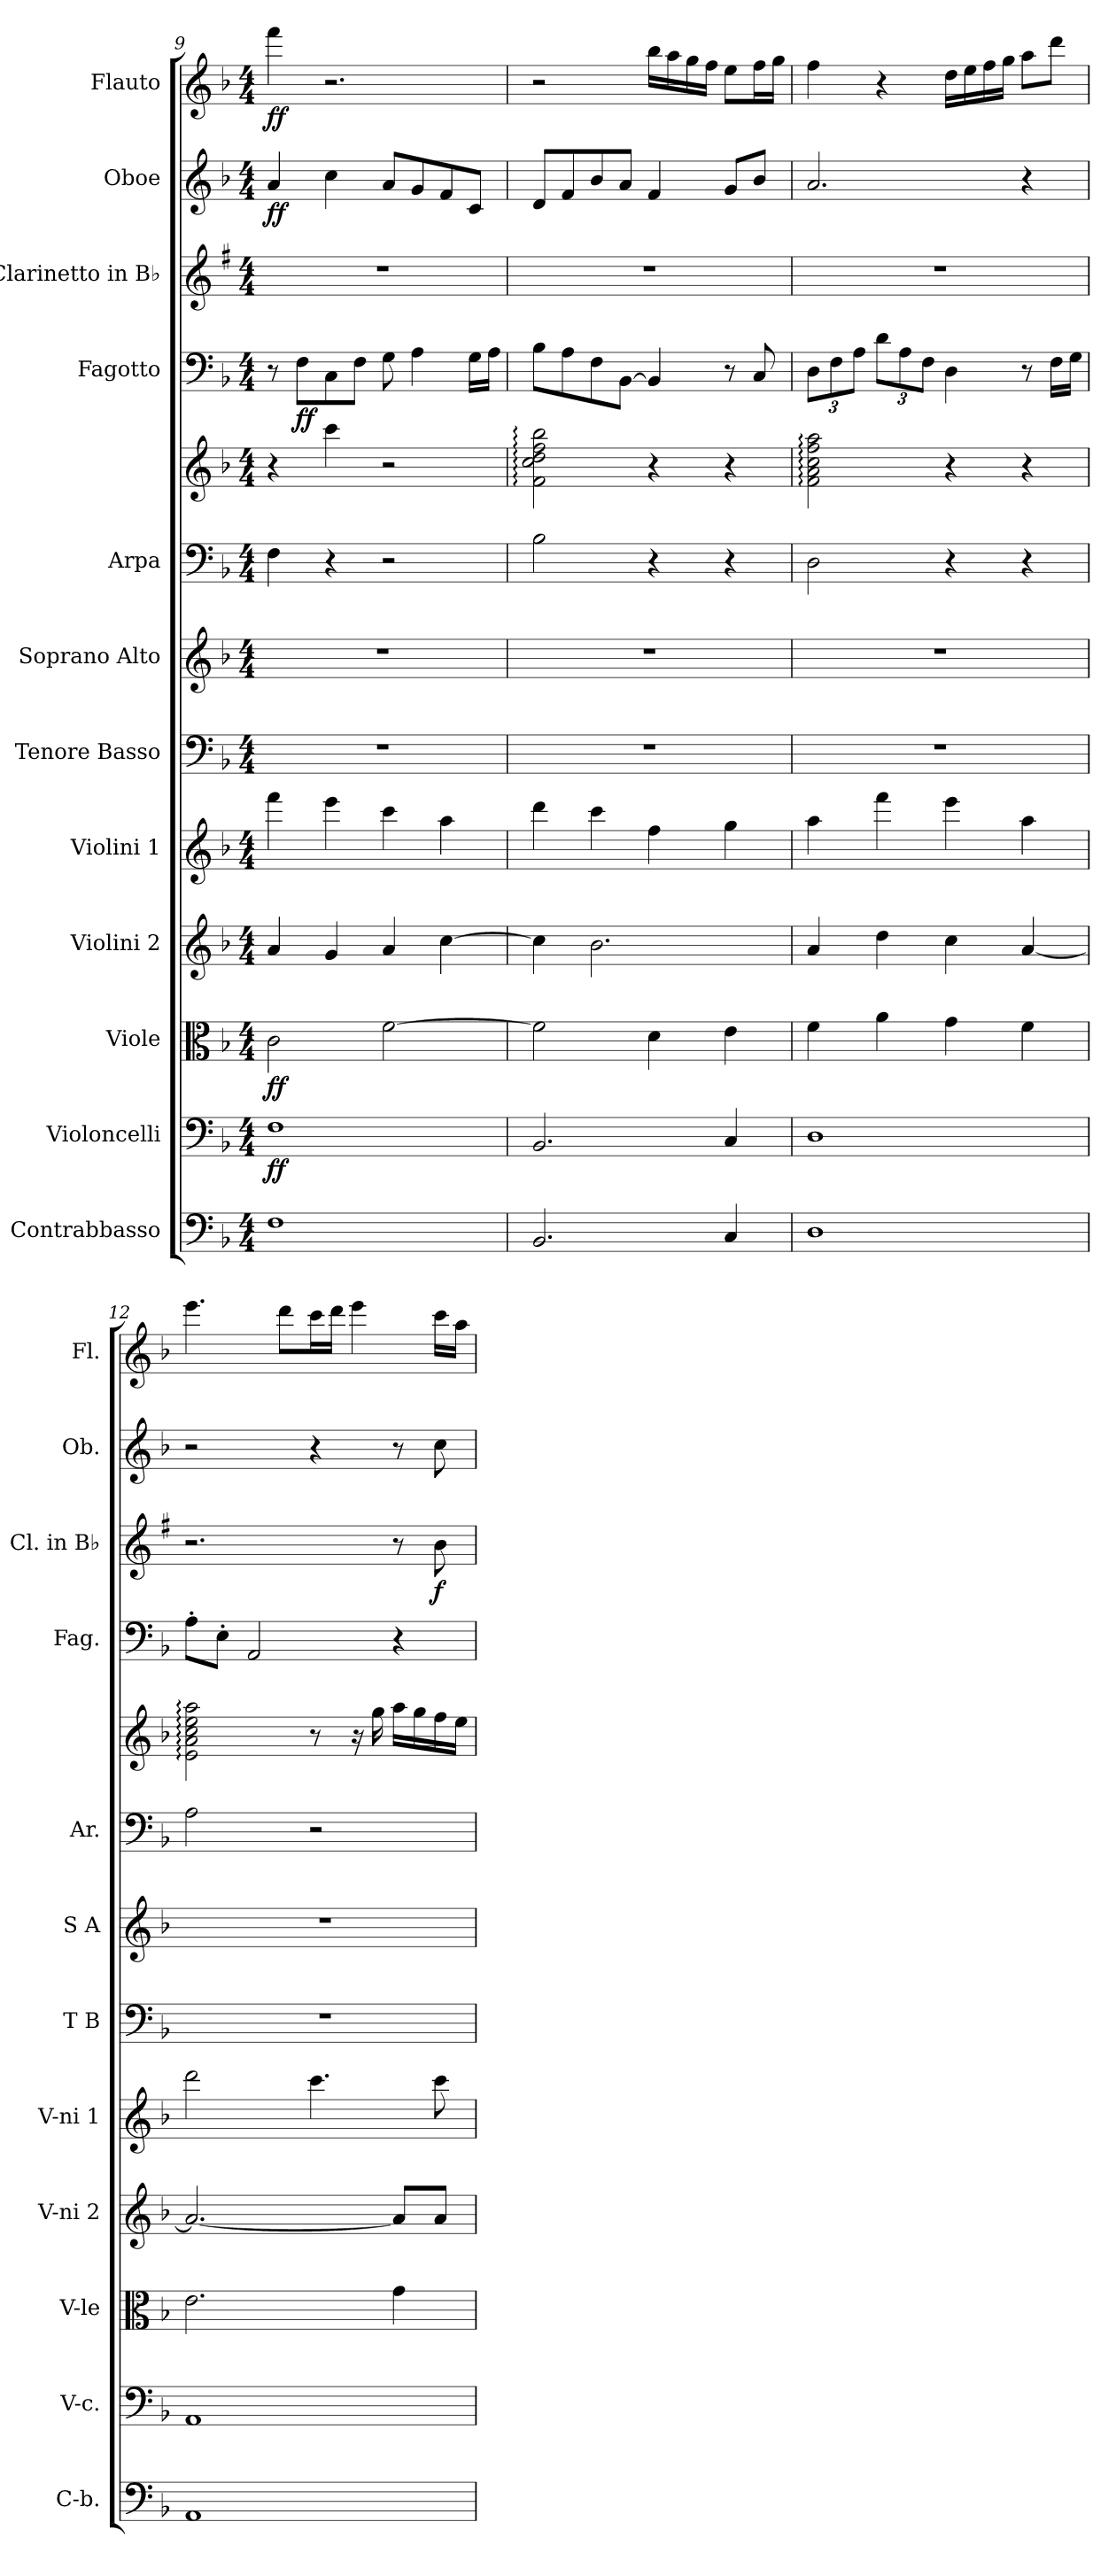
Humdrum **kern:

**kern	**kern	**dynam	**kern	**dynam	**kern	**kern	**kern	**kern	**kern	**kern	**kern	**dynam	**kern	**dynam	**kern	**dynam	**kern	**dynam
*part12	*part11	*part11	*part10	*part10	*part9	*part8	*part7	*part6	*part5	*part5	*part4	*part4	*part3	*part3	*part2	*part2	*part1	*part1
*staff13	*staff12	*staff12	*staff11	*staff11	*staff10	*staff9	*staff8	*staff7	*staff6	*staff5	*staff4	*staff4	*staff3	*staff3	*staff2	*staff2	*staff1	*staff1
*I"Contrabbasso	*I"Violoncelli	*	*I"Viole	*	*I"Violini 2	*I"Violini 1	*I"Tenore Basso	*I"Soprano Alto	*I"Arpa	*	*I"Fagotto	*	*I"Clarinetto in B♭	*	*I"Oboe	*	*I"Flauto	*
*I'C-b.	*I'V-c.	*	*I'V-le	*	*I'V-ni 2	*I'V-ni 1	*I'T B	*I'S A	*I'Ar.	*	*I'Fag.	*	*I'Cl. in B♭	*	*I'Ob.	*	*I'Fl.	*
*clefF4	*clefF4	*	*clefC3	*	*clefG2	*clefG2	*clefF4	*clefG2	*clefF4	*clefG2	*clefF4	*	*clefG2	*	*clefG2	*	*clefG2	*
*	*	*	*	*	*	*	*	*	*	*	*	*	*ITrd1c2	*	*	*	*	*
*k[b-]	*k[b-]	*	*k[b-]	*	*k[b-]	*k[b-]	*k[b-]	*k[b-]	*k[b-]	*k[b-]	*k[b-]	*	*k[b-]	*	*k[b-]	*	*k[b-]	*
*M4/4	*M4/4	*	*M4/4	*	*M4/4	*M4/4	*M4/4	*M4/4	*M4/4	*M4/4	*M4/4	*	*M4/4	*	*M4/4	*	*M4/4	*
=9	=9	=9	=9	=9	=9	=9	=9	=9	=9	=9	=9	=9	=9	=9	=9	=9	=9	=9
1F	1F	ff	2c	ff	4a	4fff	1r	1r	4F	4r	8r	.	1r	.	4a	ff	4fff	ff
.	.	.	.	.	.	.	.	.	.	.	8FL	ff	.	.	.	.	.	.
.	.	.	.	.	4g	4eee	.	.	4r	4ccc	8C	.	.	.	4cc	.	2.r	.
.	.	.	.	.	.	.	.	.	.	.	8FJ	.	.	.	.	.	.	.
.	.	.	[2f	.	4a	4ccc	.	.	2r	2r	8G	.	.	.	8aL	.	.	.
.	.	.	.	.	.	.	.	.	.	.	4A	.	.	.	8g	.	.	.
.	.	.	.	.	[4cc	4aa	.	.	.	.	.	.	.	.	8f	.	.	.
.	.	.	.	.	.	.	.	.	.	.	16GLL	.	.	.	8cJ	.	.	.
.	.	.	.	.	.	.	.	.	.	.	16AJJ	.	.	.	.	.	.	.
=10	=10	=10	=10	=10	=10	=10	=10	=10	=10	=10	=10	=10	=10	=10	=10	=10	=10	=10
2.BB-	2.BB-	.	2f]	.	4cc]	4ddd	1r	1r	2B-:	2f: 2cc: 2dd: 2ff: 2bb-:	8B-L	.	1r	.	8dL	.	2r	.
.	.	.	.	.	.	.	.	.	.	.	8A	.	.	.	8f	.	.	.
.	.	.	.	.	2.b-	4ccc	.	.	.	.	8F	.	.	.	8b-	.	.	.
.	.	.	.	.	.	.	.	.	.	.	[8BB-J	.	.	.	8aJ	.	.	.
.	.	.	4d	.	.	4ff	.	.	4r	4r	4BB-]	.	.	.	4f	.	16bb-LL	.
.	.	.	.	.	.	.	.	.	.	.	.	.	.	.	.	.	16aa	.
.	.	.	.	.	.	.	.	.	.	.	.	.	.	.	.	.	16gg	.
.	.	.	.	.	.	.	.	.	.	.	.	.	.	.	.	.	16ffJJ	.
4C	4C	.	4e	.	.	4gg	.	.	4r	4r	8r	.	.	.	8gL	.	8eeL	.
.	.	.	.	.	.	.	.	.	.	.	8C	.	.	.	8b-J	.	16ffL	.
.	.	.	.	.	.	.	.	.	.	.	.	.	.	.	.	.	16ggJJ	.
=11	=11	=11	=11	=11	=11	=11	=11	=11	=11	=11	=11	=11	=11	=11	=11	=11	=11	=11
1D	1D	.	4f	.	4a	4aa	1r	1r	2D:	2f: 2a: 2cc: 2ff: 2aa:	12DL	.	1r	.	2.a	.	4ff	.
.	.	.	.	.	.	.	.	.	.	.	12F	.	.	.	.	.	.	.
.	.	.	.	.	.	.	.	.	.	.	12AJ	.	.	.	.	.	.	.
.	.	.	4a	.	4dd	4fff	.	.	.	.	12dL	.	.	.	.	.	4r	.
.	.	.	.	.	.	.	.	.	.	.	12A	.	.	.	.	.	.	.
.	.	.	.	.	.	.	.	.	.	.	12FJ	.	.	.	.	.	.	.
.	.	.	4g	.	4cc	4eee	.	.	4r	4r	4D	.	.	.	.	.	16ddLL	.
.	.	.	.	.	.	.	.	.	.	.	.	.	.	.	.	.	16ee	.
.	.	.	.	.	.	.	.	.	.	.	.	.	.	.	.	.	16ff	.
.	.	.	.	.	.	.	.	.	.	.	.	.	.	.	.	.	16ggJJ	.
.	.	.	4f	.	[4a	4aa	.	.	4r	4r	8r	.	.	.	4r	.	8aaL	.
.	.	.	.	.	.	.	.	.	.	.	16FLL	.	.	.	.	.	8dddJ	.
.	.	.	.	.	.	.	.	.	.	.	16GJJ	.	.	.	.	.	.	.
=12	=12	=12	=12	=12	=12	=12	=12	=12	=12	=12	=12	=12	=12	=12	=12	=12	=12	=12
1AA	1AA	.	2.e	.	2.a_	2ddd	1r	1r	2A:	2e: 2a: 2cc: 2ee: 2aa:	8A'L	.	2.r	.	2r	.	4.eee	.
.	.	.	.	.	.	.	.	.	.	.	8E'J	.	.	.	.	.	.	.
.	.	.	.	.	.	.	.	.	.	.	2AA	.	.	.	.	.	.	.
.	.	.	.	.	.	.	.	.	.	.	.	.	.	.	.	.	8dddL	.
.	.	.	.	.	.	4.ccc	.	.	2r	8r	.	.	.	.	4r	.	16cccL	.
.	.	.	.	.	.	.	.	.	.	.	.	.	.	.	.	.	16dddJJ	.
.	.	.	.	.	.	.	.	.	.	16r	.	.	.	.	.	.	4eee	.
.	.	.	.	.	.	.	.	.	.	16gg	.	.	.	.	.	.	.	.
.	.	.	4g	.	8a/L]	.	.	.	.	16aaLL	4r	.	8r	.	8r	.	.	.
.	.	.	.	.	.	.	.	.	.	16gg	.	.	.	.	.	.	.	.
.	.	.	.	.	8a/J	8ccc	.	.	.	16ff	.	.	8a	f	8cc	.	16cccLL	.
.	.	.	.	.	.	.	.	.	.	16eeJJ	.	.	.	.	.	.	16aaJJ	.
=	=	=	=	=	=	=	=	=	=	=	=	=	=	=	=	=	=	=
*-	*-	*-	*-	*-	*-	*-	*-	*-	*-	*-	*-	*-	*-	*-	*-	*-	*-	*-
